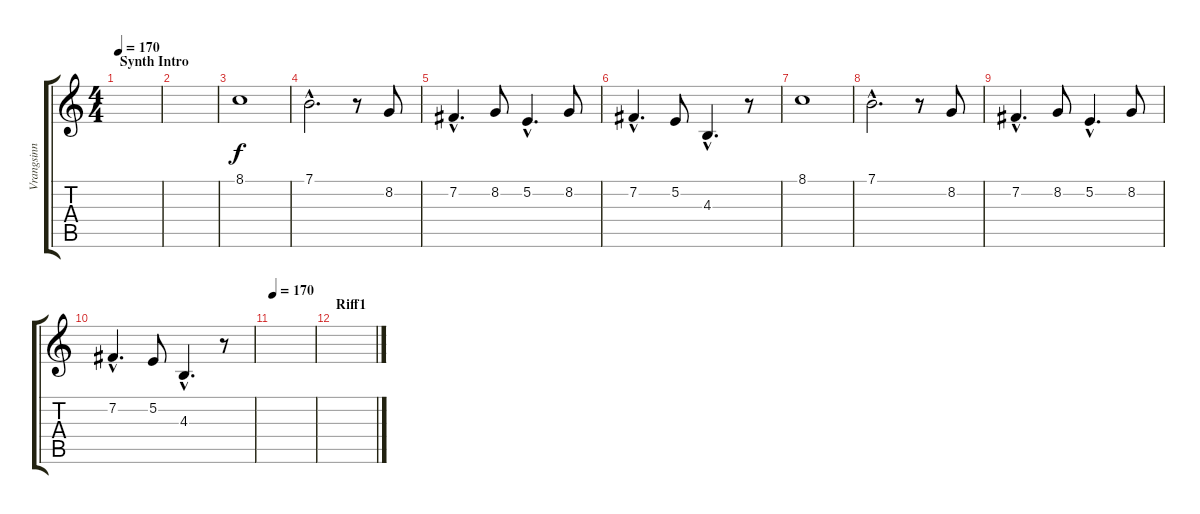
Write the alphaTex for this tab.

\track ("Vrangsinn - Synth + Sound FX" "Vrangsinn ") {instrument stringensemble2}
\staff {score tabs}
\tuning (E4 B3 G3 D3 A2 E2) {hide}
\ts (4 4)
\section ("" "Synth Intro")
\tempo 170
\tempo 85
\tempo 170
\clef g2
\ks c
|
|
8.1.1 |
7.1{hac}.2{d} r.8 8.2.8 |
7.2{hac}.4{d} 8.2.8 5.2{hac}.4{d} 8.2.8 |
7.2{hac}.4{d} 5.2.8 4.3{hac}.4{d} r.8 |
8.1.1 |
7.1{hac}.2{d} r.8 8.2.8 |
7.2{hac}.4{d} 8.2.8 5.2{hac}.4{d} 8.2.8 |
7.2{hac}.4{d} 5.2.8 4.3{hac}.4{d} r.8 |
\tempo 170
|
\section ("" "Riff1")
